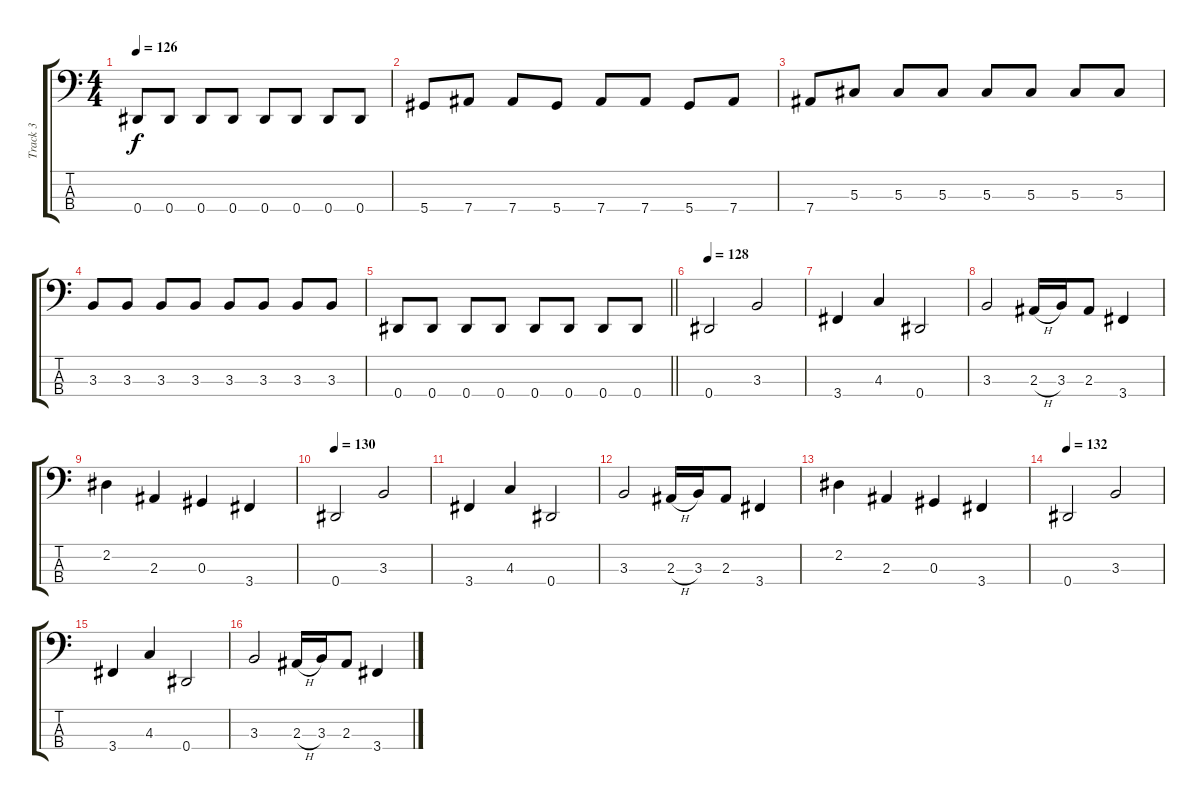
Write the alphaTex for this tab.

\track ("Track 3" "Track 3") {instrument electricbasspick}
\staff {score tabs}
\tuning (Gb2 Db2 Ab1 Eb1) {hide}
\ts (4 4)
\tempo 126
\clef f4
\ks c
0.4.8{dy f} 0.4.8 0.4.8 0.4.8 0.4.8 0.4.8 0.4.8 0.4.8 |
5.4.8 7.4.8 7.4.8 5.4.8 7.4.8 7.4.8 5.4.8 7.4.8 |
7.4.8 5.3.8 5.3.8 5.3.8 5.3.8 5.3.8 5.3.8 5.3.8 |
3.3.8 3.3.8 3.3.8 3.3.8 3.3.8 3.3.8 3.3.8 3.3.8 |
\barLineRight lightlight
0.4.8 0.4.8 0.4.8 0.4.8 0.4.8 0.4.8 0.4.8 0.4.8 |
\section ("" "")
\tempo 128
0.4.2 3.3.2 |
3.4.4 4.3.4 0.4.2 |
3.3.2 2.3{h}.16 3.3.16 2.3.8 3.4.4 |
2.2.4 2.3.4 0.3.4 3.4.4 |
\tempo 130
0.4.2 3.3.2 |
3.4.4 4.3.4 0.4.2 |
3.3.2 2.3{h}.16 3.3.16 2.3.8 3.4.4 |
2.2.4 2.3.4 0.3.4 3.4.4 |
\tempo 132
0.4.2 3.3.2 |
3.4.4 4.3.4 0.4.2 |
3.3.2 2.3{h}.16 3.3.16 2.3.8 3.4.4
